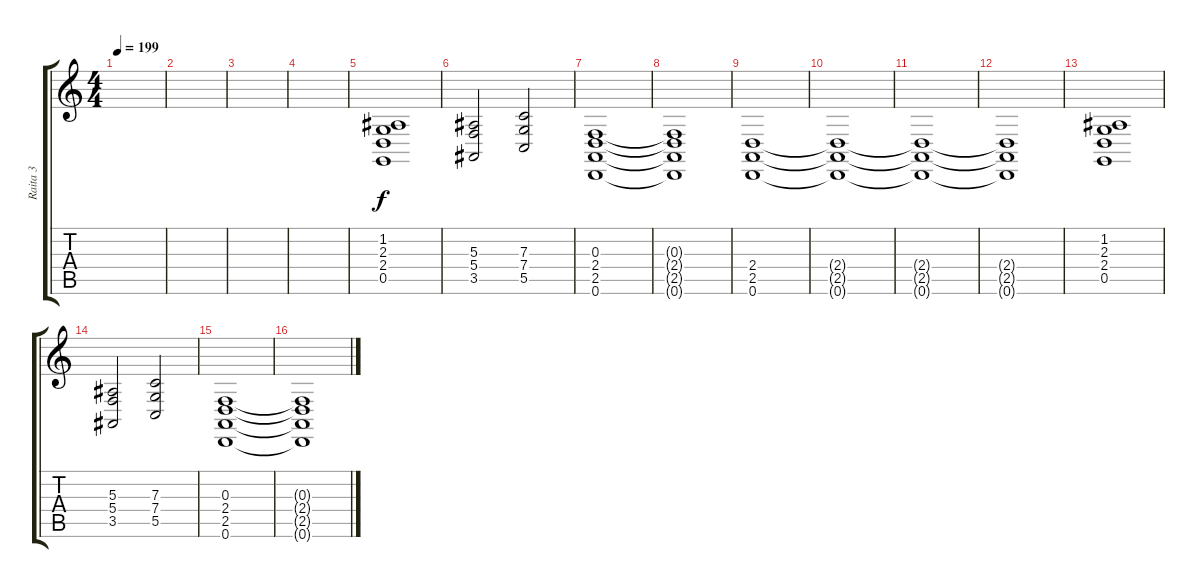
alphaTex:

\track ("Raita 3" "Raita 3") {instrument stringensemble1}
\staff {score tabs}
\tuning (D4 A3 F3 C3 G2 D2) {hide}
\ts (4 4)
\tempo 199
\clef g2
\ks c
|
|
|
|
(1.2 2.3 2.4 0.5).1 |
(5.3 5.4 3.5).2 (7.3 7.4 5.5).2 |
(0.3 2.4 2.5 0.6).1 |
(0.3{t} 2.4{t} 2.5{t} 0.6{t}).1 |
(2.4 2.5 0.6).1 |
(2.4{t} 2.5{t} 0.6{t}).1 |
(2.4{t} 2.5{t} 0.6{t}).1 |
(2.4{t} 2.5{t} 0.6{t}).1 |
(1.2 2.3 2.4 0.5).1 |
(5.3 5.4 3.5).2 (7.3 7.4 5.5).2 |
(0.3 2.4 2.5 0.6).1 |
(0.3{t} 2.4{t} 2.5{t} 0.6{t}).1
